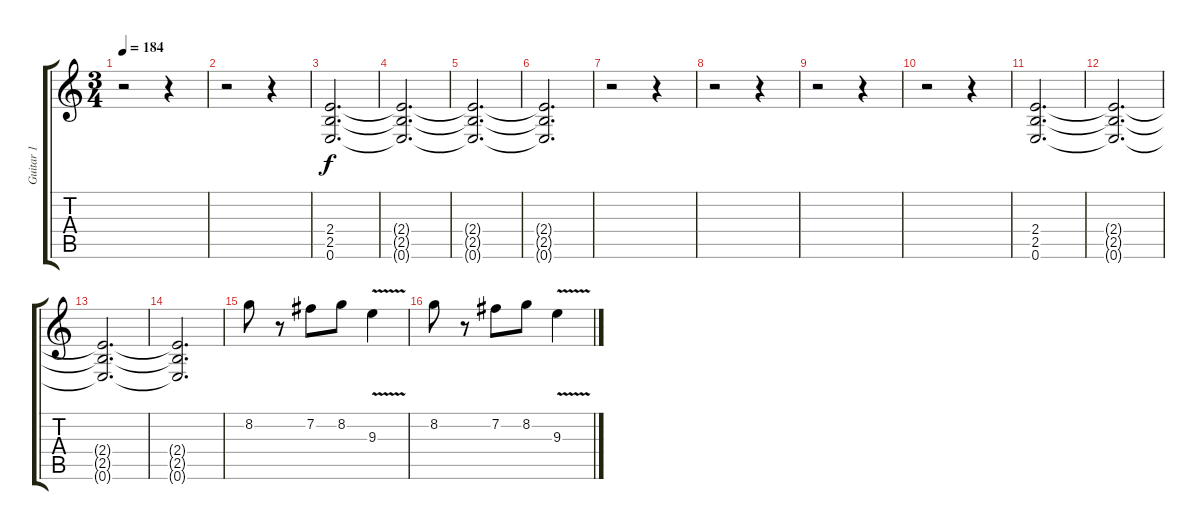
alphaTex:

\track ("Guitar 1" "Guitar 1") {instrument electricguitarjazz}
\staff {score tabs}
\tuning (E4 B3 G3 D3 A2 E2) {hide}
\ts (3 4)
\tempo 184
\clef g2
\ks c
r.2{dy f} r.4 |
r.2 r.4 |
(2.4 2.5 0.6).2{d volume 12} |
(2.4{t} 2.5{t} 0.6{t}).2{d} |
(2.4{t} 2.5{t} 0.6{t}).2{d volume 0} |
(2.4{t} 2.5{t} 0.6{t}).2{d} |
r.2 r.4 |
r.2 r.4 |
r.2 r.4 |
r.2 r.4 |
(2.4 2.5 0.6).2{d volume 12} |
(2.4{t} 2.5{t} 0.6{t}).2{d} |
(2.4{t} 2.5{t} 0.6{t}).2{d} |
(2.4{t} 2.5{t} 0.6{t}).2{d} |
8.2.8{volume 12} r.8 7.2.8 8.2.8 9.3{v}.4 |
8.2.8 r.8 7.2.8 8.2.8 9.3{v}.4
